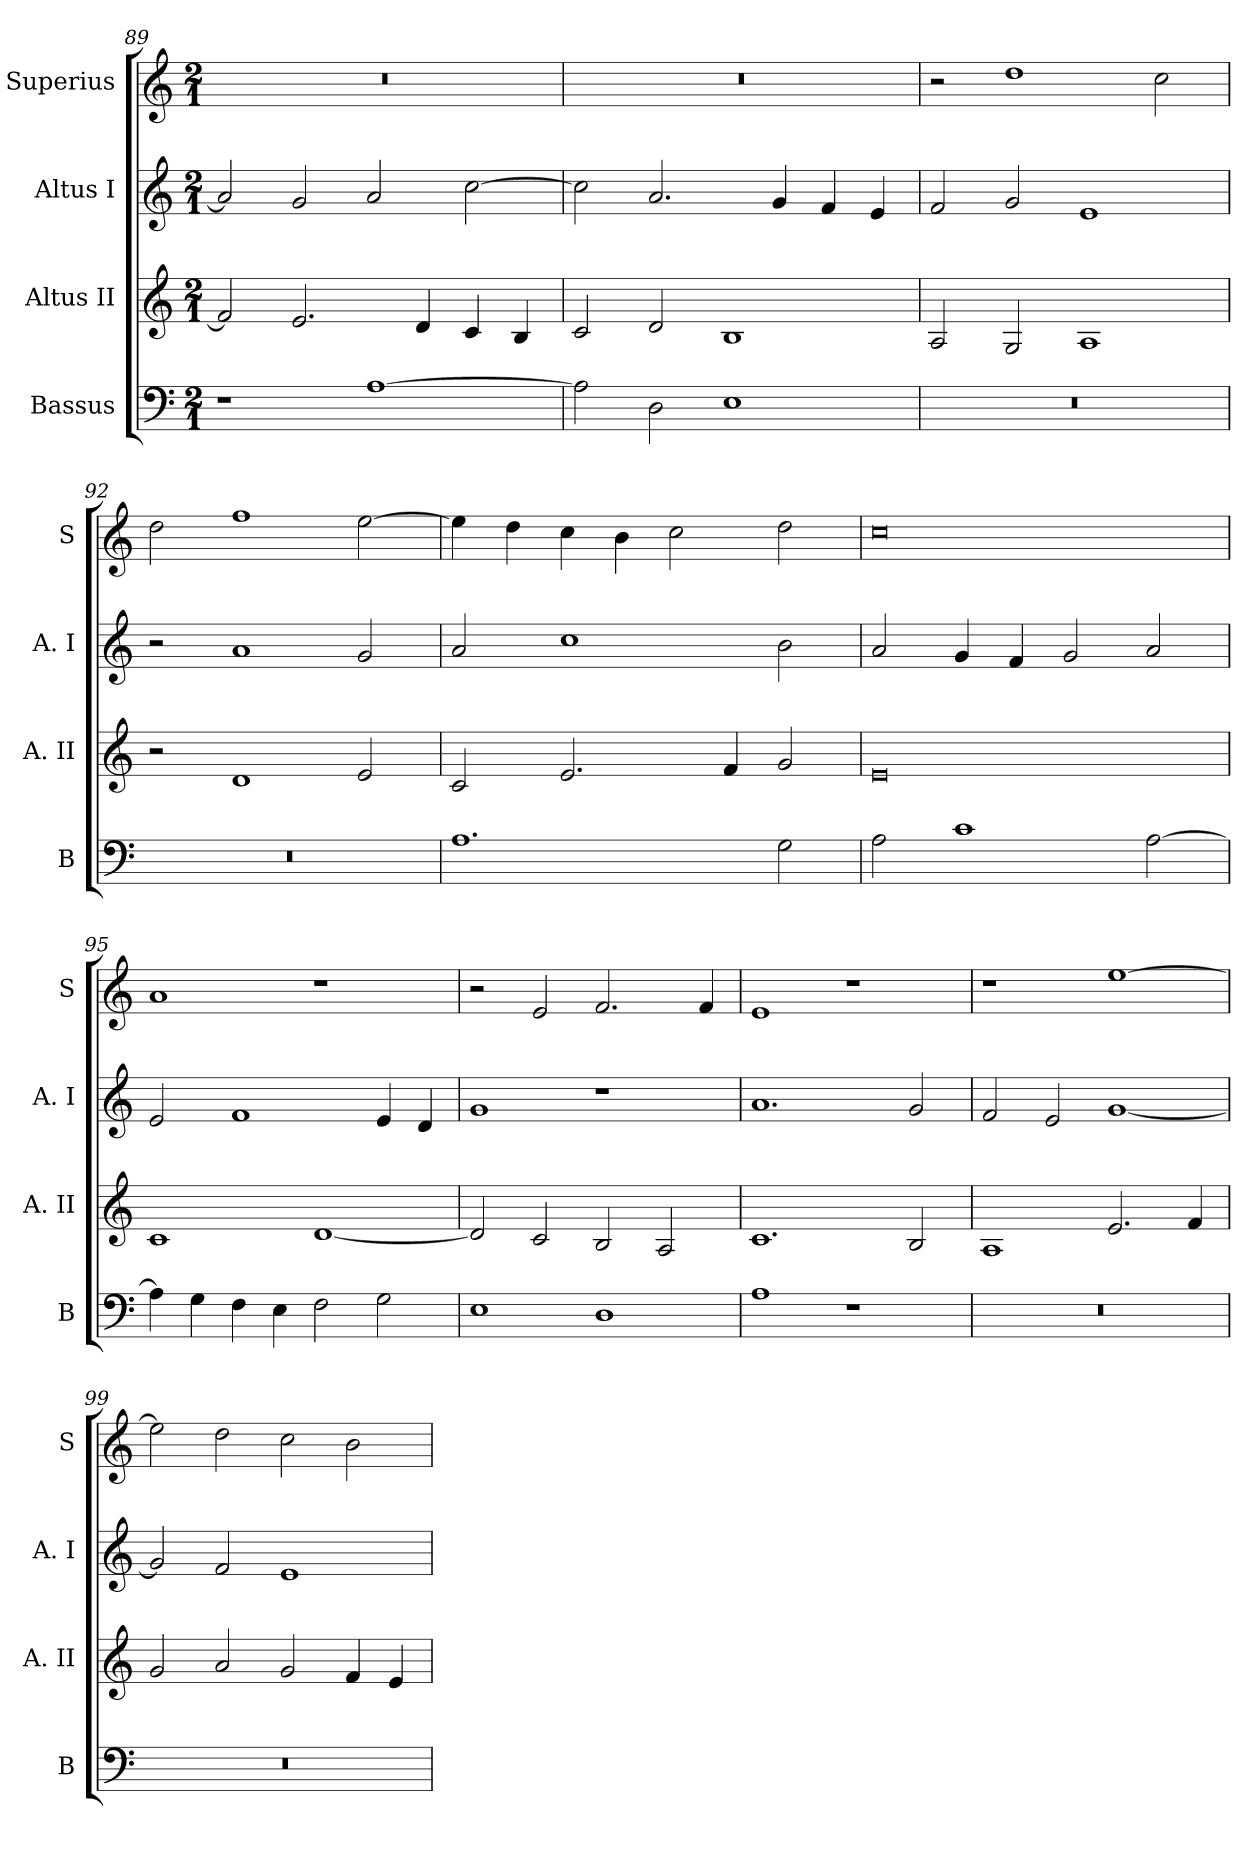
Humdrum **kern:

**kern	**kern	**kern	**kern
*part4	*part3	*part2	*part1
*staff4	*staff3	*staff2	*staff1
*I"Bassus	*I"Altus II	*I"Altus I	*I"Superius
*I'B	*I'A. II	*I'A. I	*I'S
*clefF4	*clefG2	*clefG2	*clefG2
*k[]	*k[]	*k[]	*k[]
*C:	*C:	*C:	*C:
*M2/1	*M2/1	*M2/1	*M2/1
=89	=89	=89	=89
1r	2f]	2a]	0r
.	2.e	2g	.
[1A	.	2a	.
.	4d	.	.
.	4c	[2cc	.
.	4B	.	.
=90	=90	=90	=90
2A]	2c	2cc]	0r
2D	2d	2.a	.
1E	1B	.	.
.	.	4g	.
.	.	4f	.
.	.	4e	.
=91	=91	=91	=91
0r	2A	2f	2r
.	2G	2g	1dd
.	1A	1e	.
.	.	.	2cc
=92	=92	=92	=92
0r	2r	2r	2dd
.	1d	1a	1ff
.	2e	2g	[2ee
=93	=93	=93	=93
1.A	2c	2a	4ee]
.	.	.	4dd
.	2.e	1cc	4cc
.	.	.	4b
.	.	.	2cc
.	4f	.	.
2G	2g	2b	2dd
=94	=94	=94	=94
2A	0e	2a	0cc
1c	.	4g	.
.	.	4f	.
.	.	2g	.
[2A	.	2a	.
=95	=95	=95	=95
4A]	1c	2e	1a
4G	.	.	.
4F	.	1f	.
4E	.	.	.
2F	[1d	.	1r
2G	.	4e	.
.	.	4d	.
=96	=96	=96	=96
1E	2d]	1g	2r
.	2c	.	2e
1D	2B	1r	2.f
.	2A	.	.
.	.	.	4f
=97	=97	=97	=97
1A	1.c	1.a	1e
1r	.	.	1r
.	2B	2g	.
=98	=98	=98	=98
0r	1A	2f	1r
.	.	2e	.
.	2.e	[1g	[1ee
.	4f	.	.
=99	=99	=99	=99
0r	2g	2g]	2ee]
.	2a	2f	2dd
.	2g	1e	2cc
.	4f	.	2b
.	4e	.	.
=	=	=	=
*-	*-	*-	*-
